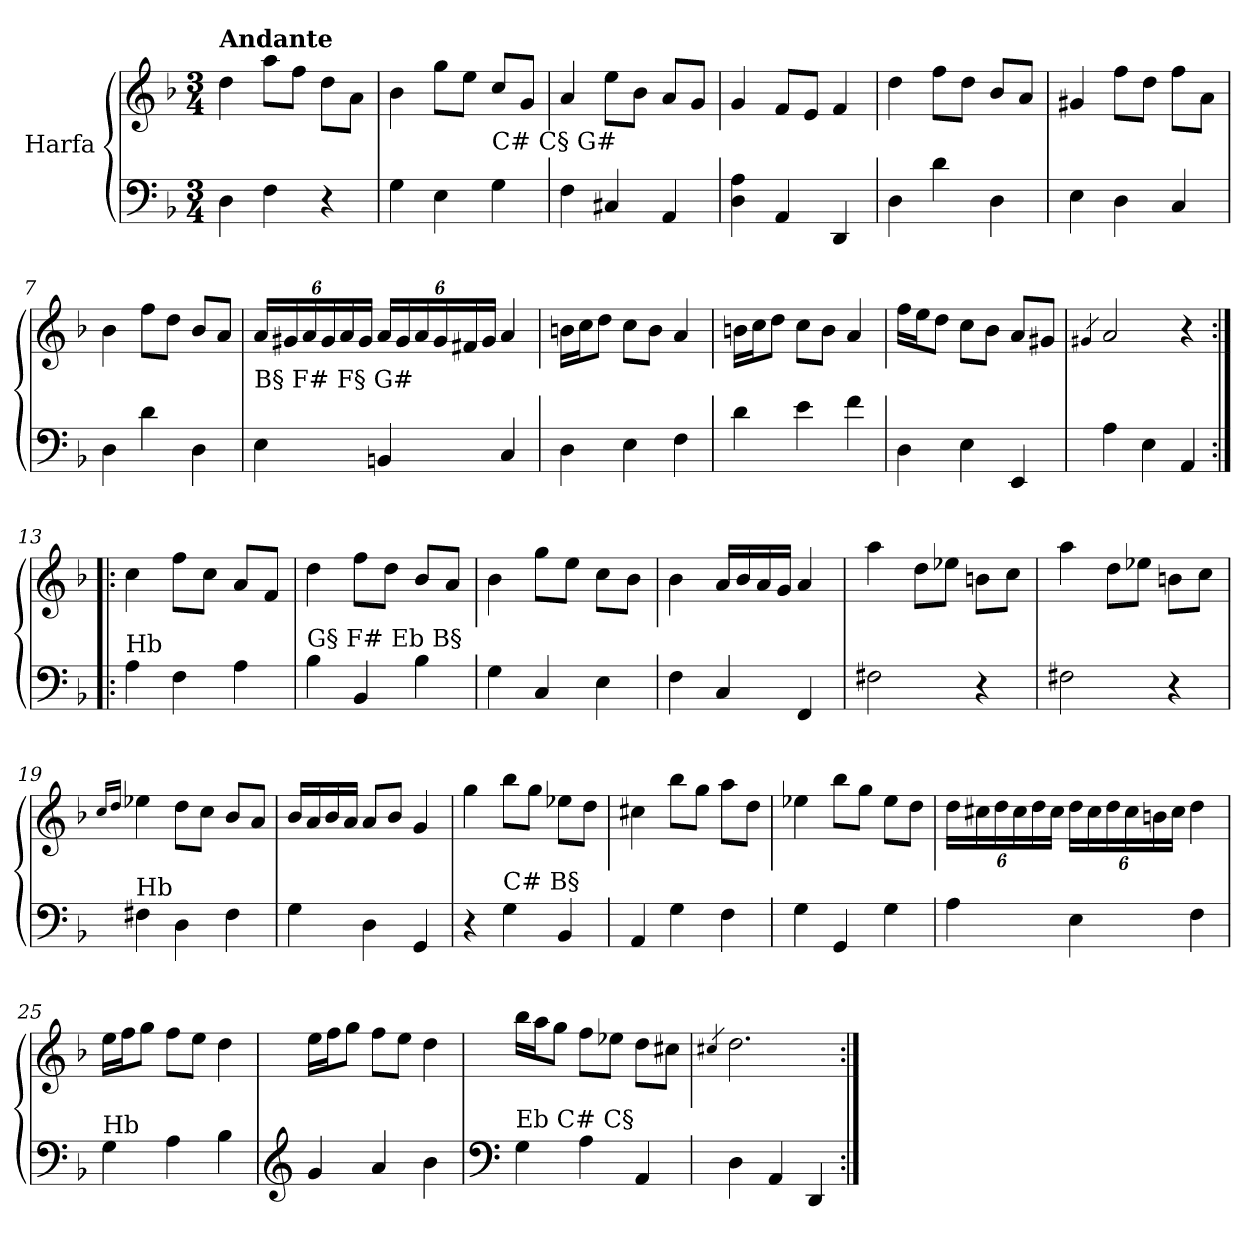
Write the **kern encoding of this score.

**kern	**kern
*part1	*part1
*staff2	*staff1
*I"Harfa	*
*clefF4	*clefG2
*k[b-]	*k[b-]
*M3/4	*M3/4
=1	=1
!	!LO:TX:a:B:t=Andante
4D\	4dd\
4F\	8aa\L
.	8ff\J
4r	8dd\L
.	8a\J
=2	=2
4G\	4b-\
4E\	8gg\L
.	8ee\J
!LO:TX:a:t=C#                                                                        C§ G#	!
4G\	8cc/L
.	8g/J
=3	=3
4F\	4a/
4C#X/	8ee\L
.	8b-\J
4AA/	8a/L
.	8g/J
=4	=4
4D\ 4A\	4g/
4AA/	8f/L
.	8e/J
4DD/	4f/
=5	=5
4D\	4dd\
4d\	8ff\L
.	8dd\J
4D\	8b-/L
.	8a/J
=6	=6
4E\	4g#X/
4D\	8ff\L
.	8dd\J
4C/	8ff\L
.	8a\J
=7	=7
4D\	4b-\
4d\	8ff\L
.	8dd\J
4D\	8b-/L
.	8a/J
!!LO:LB:g=z
=8	=8
*	*Xbrackettup
!LO:TX:a:t=B§               F#                       F§                                                             G#	!
4E\	24a/LL
.	24g#X/
.	24a/
.	24g#/
.	24a/
.	24g#/JJ
4BBn/	24a/LL
.	24g#/
.	24a/
.	24g#/
.	24f#X/
.	24g#/JJ
4C/	4a/
=9	=9
4D\	16bn\LL
.	16cc\J
.	8dd\J
4E\	8cc\L
.	8b\J
4F\	4a/
=10	=10
4d\	16bn\LL
.	16cc\J
.	8dd\J
4e\	8cc\L
.	8b\J
4f\	4a/
=11	=11
4D\	16ff\LL
.	16ee\J
.	8dd\J
4E\	8cc\L
.	8b-\J
4EE/	8a/L
.	8g#X/J
=12	=12
.	4qg#X/
4A\	2a/
4E\	.
4AA/	4r
=13:|!|:	=13:|!|:
!LO:TX:a:t=Hb	!
4A\	4cc\
4F\	8ff\L
.	8cc\J
4A\	8a/L
.	8f/J
!!LO:LB:g=z
=14	=14
!LO:TX:a:t=G§                                                          F#      Eb  B§	!
4B-\	4dd\
4BB-/	8ff\L
.	8dd\J
4B-\	8b-/L
.	8a/J
=15	=15
4G\	4b-\
4C/	8gg\L
.	8ee\J
4E\	8cc\L
.	8b-\J
=16	=16
4F\	4b-\
4C/	16a/LL
.	16b-/
.	16a/
.	16g/JJ
4FF/	4a/
=17	=17
2F#X\	4aa\
.	8dd\L
.	8ee-X\J
4r	8bn\L
.	8cc\J
=18	=18
2F#X\	4aa\
.	8dd\L
.	8ee-X\J
4r	8bn\L
.	8cc\J
=19	=19
.	16qcc/LL
.	16qdd/JJ
!LO:TX:a:t=Hb	!
4F#X\	4ee-X\
4D\	8dd\L
.	8cc\J
4F#\	8b-/L
.	8a/J
=20	=20
4G\	16b-/LL
.	16a/
.	16b-/
.	16a/JJ
4D\	8a/L
.	8b-/J
4GG/	4g/
!!LO:LB:g=z
=21	=21
4r	4gg\
!LO:TX:a:t=C#                                                                  B§	!
4G\	8bb-\L
.	8gg\J
4BB-/	8ee-X\L
.	8dd\J
=22	=22
4AA/	4cc#X\
4G\	8bb-\L
.	8gg\J
4F\	8aa\L
.	8dd\J
=23	=23
4G\	4ee-X\
4GG/	8bb-\L
.	8gg\J
4G\	8ee-\L
.	8dd\J
=24	=24
4A\	24dd\LL
.	24cc#X\
.	24dd\
.	24cc#\
.	24dd\
.	24cc#\JJ
4E\	24dd\LL
.	24cc#\
.	24dd\
.	24cc#\
.	24bn\
.	24cc#\JJ
4F\	4dd\
=25	=25
!LO:TX:a:t=Hb	!
4G\	16ee\LL
.	16ff\J
.	8gg\J
4A\	8ff\L
.	8ee\J
4B-\	4dd\
=26	=26
*clefG2	*
4g/	16ee\LL
.	16ff\J
.	8gg\J
4a/	8ff\L
.	8ee\J
4b-\	4dd\
!!LO:LB:g=z
=27	=27
*clefF4	*
!LO:TX:a:t=Eb           C#                                                                                                                                   C§	!
4G\	16bb-\LL
.	16aa\J
.	8gg\J
4A\	8ff\L
.	8ee-X\J
4AA/	8dd\L
.	8cc#X\J
=28	=28
.	4qcc#X/
4D\	2.dd\
4AA/	.
4DD/	.
=:|!	=:|!
*-	*-
